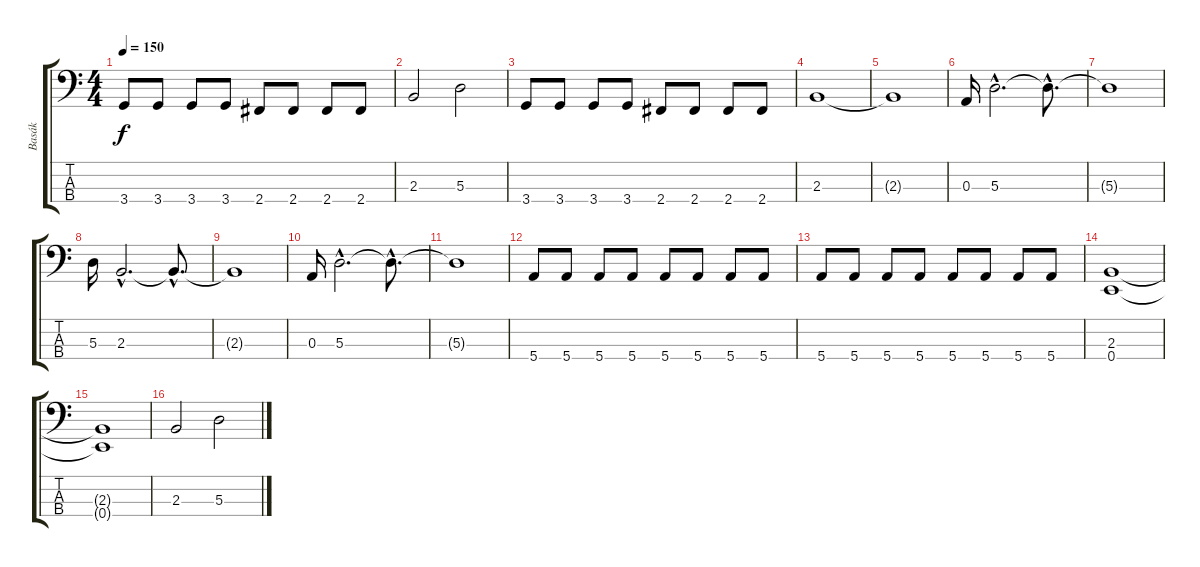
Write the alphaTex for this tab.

\track ("Basák" "Basák") {instrument slapbass1}
\staff {score tabs}
\tuning (G2 D2 A1 E1) {hide}
\ts (4 4)
\tempo 150
\clef f4
\ks c
3.4.8{dy f} 3.4.8 3.4.8 3.4.8 2.4.8 2.4.8 2.4.8 2.4.8 |
2.3.2 5.3.2 |
3.4.8 3.4.8 3.4.8 3.4.8 2.4.8 2.4.8 2.4.8 2.4.8 |
2.3.1 |
2.3{t}.1 |
0.3.16 5.3{hac}.2{d} 5.3{hac t}.8{d} |
5.3{t}.1 |
5.3.16 2.3{hac}.2{d} 2.3{hac t}.8{d} |
2.3{t}.1 |
0.3.16 5.3{hac}.2{d} 5.3{hac t}.8{d} |
5.3{t}.1 |
5.4.8 5.4.8 5.4.8 5.4.8 5.4.8 5.4.8 5.4.8 5.4.8 |
5.4.8 5.4.8 5.4.8 5.4.8 5.4.8 5.4.8 5.4.8 5.4.8 |
(2.3 0.4).1 |
(2.3{t} 0.4{t}).1 |
2.3.2 5.3.2
